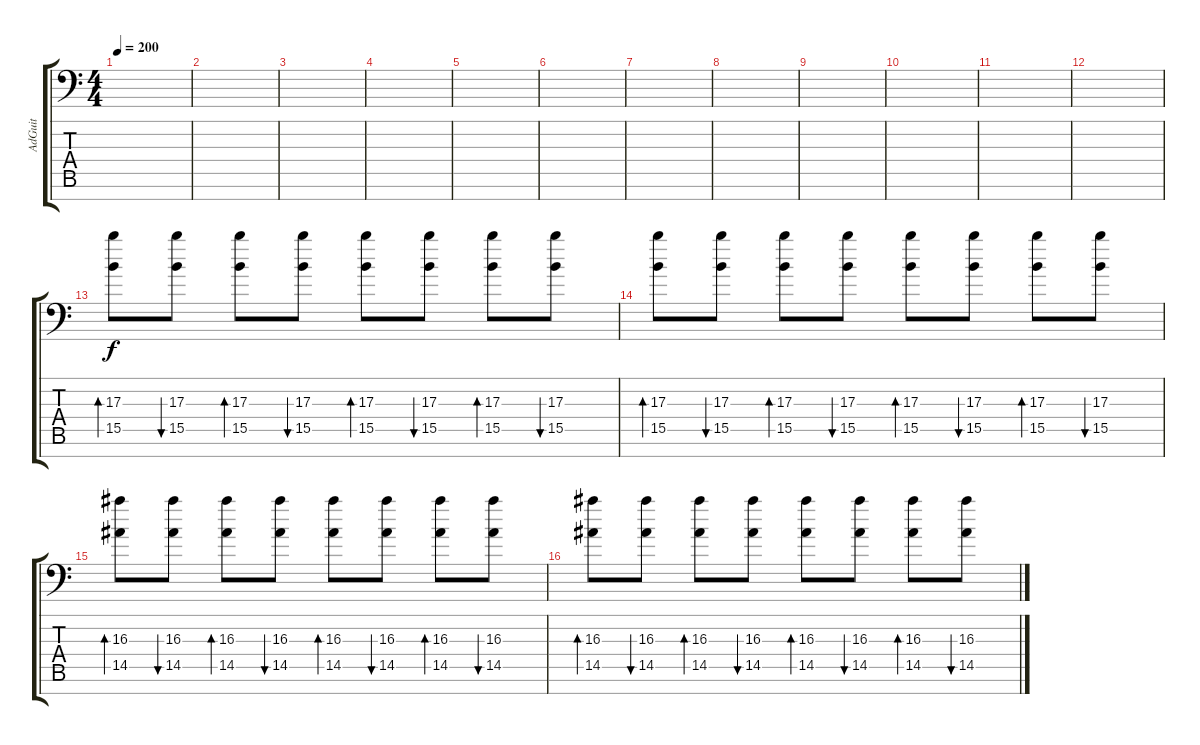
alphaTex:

\track ("AdGuit" "AdGuit") {instrument overdrivenguitar}
\staff {score tabs}
\tuning (Eb4 Bb3 Gb3 Db3 Ab2 Eb2 Ab1) {hide}
\ts (4 4)
\tempo 200
\clef f4
\ks c
|
|
|
|
|
|
|
|
|
|
|
|
(17.3 15.5).8{bd 60 volume 12} (17.3 15.5).8{bu 60} (17.3 15.5).8{bd 60} (17.3 15.5).8{bu 60} (17.3 15.5).8{bd 60} (17.3 15.5).8{bu 60} (17.3 15.5).8{bd 60} (17.3 15.5).8{bu 60} |
(17.3 15.5).8{bd 60} (17.3 15.5).8{bu 60} (17.3 15.5).8{bd 60} (17.3 15.5).8{bu 60} (17.3 15.5).8{bd 60} (17.3 15.5).8{bu 60} (17.3 15.5).8{bd 60} (17.3 15.5).8{bu 60} |
(16.3 14.5).8{bd 60 volume 16} (16.3 14.5).8{bu 60} (16.3 14.5).8{bd 60} (16.3 14.5).8{bu 60} (16.3 14.5).8{bd 60} (16.3 14.5).8{bu 60} (16.3 14.5).8{bd 60} (16.3 14.5).8{bu 60} |
(16.3 14.5).8{bd 60} (16.3 14.5).8{bu 60} (16.3 14.5).8{bd 60} (16.3 14.5).8{bu 60} (16.3 14.5).8{bd 60} (16.3 14.5).8{bu 60} (16.3 14.5).8{bd 60} (16.3 14.5).8{bu 60}
